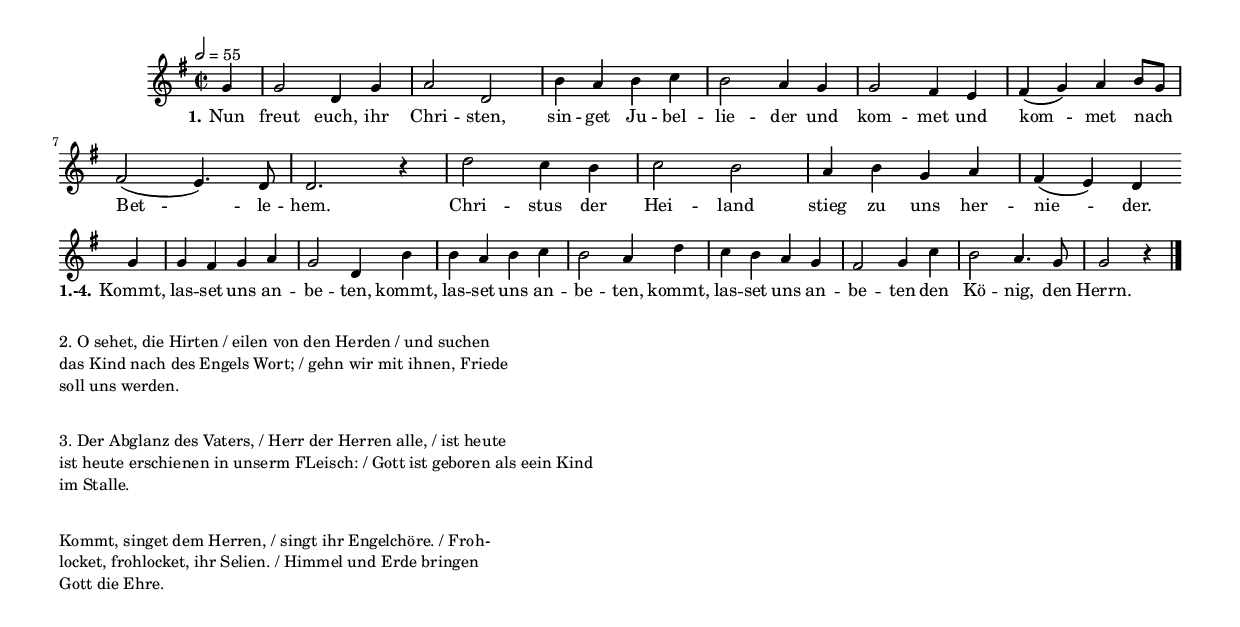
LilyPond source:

\version "2.24.3"
\include "global.ly"
KeyandTime = {
  \time 2/2
  %Tonart
  \key g \major
  \tempo 2 = 55
}

Melodie = \relative c'' { \set Staff.midiInstrument = #"choir aahs"
  \partial 4
  g4 g2 d4 g a2 d, h'4 a h c h2 a4 g g2 fis4 e fis( g) a h8 g fis2( e4.) d8 d2. r4
  d'2 c4 h c2 h a4 h g a fis( e) d \break
  g g fis g a g2 d4 h' h a h c h2 a4 d c h a g fis2 g4 c h2 a4. g8 g2 r4
  \bar "|."
}

ersteStrophe = \lyricmode {
  \set stanza = "1."
  Nun freut euch, ihr Chri -- sten, sin -- get Ju -- bel -- lie -- der
  und kom -- met und kom -- met nach _ Bet -- le -- hem.
  Chri -- stus der Hei -- land stieg zu uns her -- nie -- der.
  \set stanza = "1.-4."
  Kommt, las -- set uns an -- be -- ten, kommt, las -- set uns an -- be -- ten,
  kommt, las -- set uns an -- be -- ten den Kö -- nig, den Herrn.
}


zweiteStrophe = "
2. O sehet, die Hirten / eilen von den Herden / und suchen

das Kind nach des Engels Wort; / gehn wir mit ihnen, Friede

soll uns werden."

dritteStrophe = "
3. Der Abglanz des Vaters, / Herr der Herren alle, / ist heute

ist heute erschienen in unserm FLeisch: / Gott ist geboren als eein Kind

im Stalle."

vierteStrophe = "
Kommt, singet dem Herren, / singt ihr Engelchöre. / Froh-

locket, frohlocket, ihr Selien. / Himmel und Erde bringen

Gott die Ehre."

\bookpart {
    \score {
    \new ChoirStaff = "firstStaff"
    <<
      \new Voice = "Melodie" {
        \KeyandTime
        \Melodie
        \addlyrics { \ersteStrophe }
      }
    >>
    \layout{}
    \midi {}
  }
  \markup {
    \vspace #2
    \column {
      \wordwrap-string \zweiteStrophe 
      \vspace #2
      \wordwrap-string \dritteStrophe 
      \vspace #2
      \wordwrap-string \vierteStrophe 
    }
  }

}  